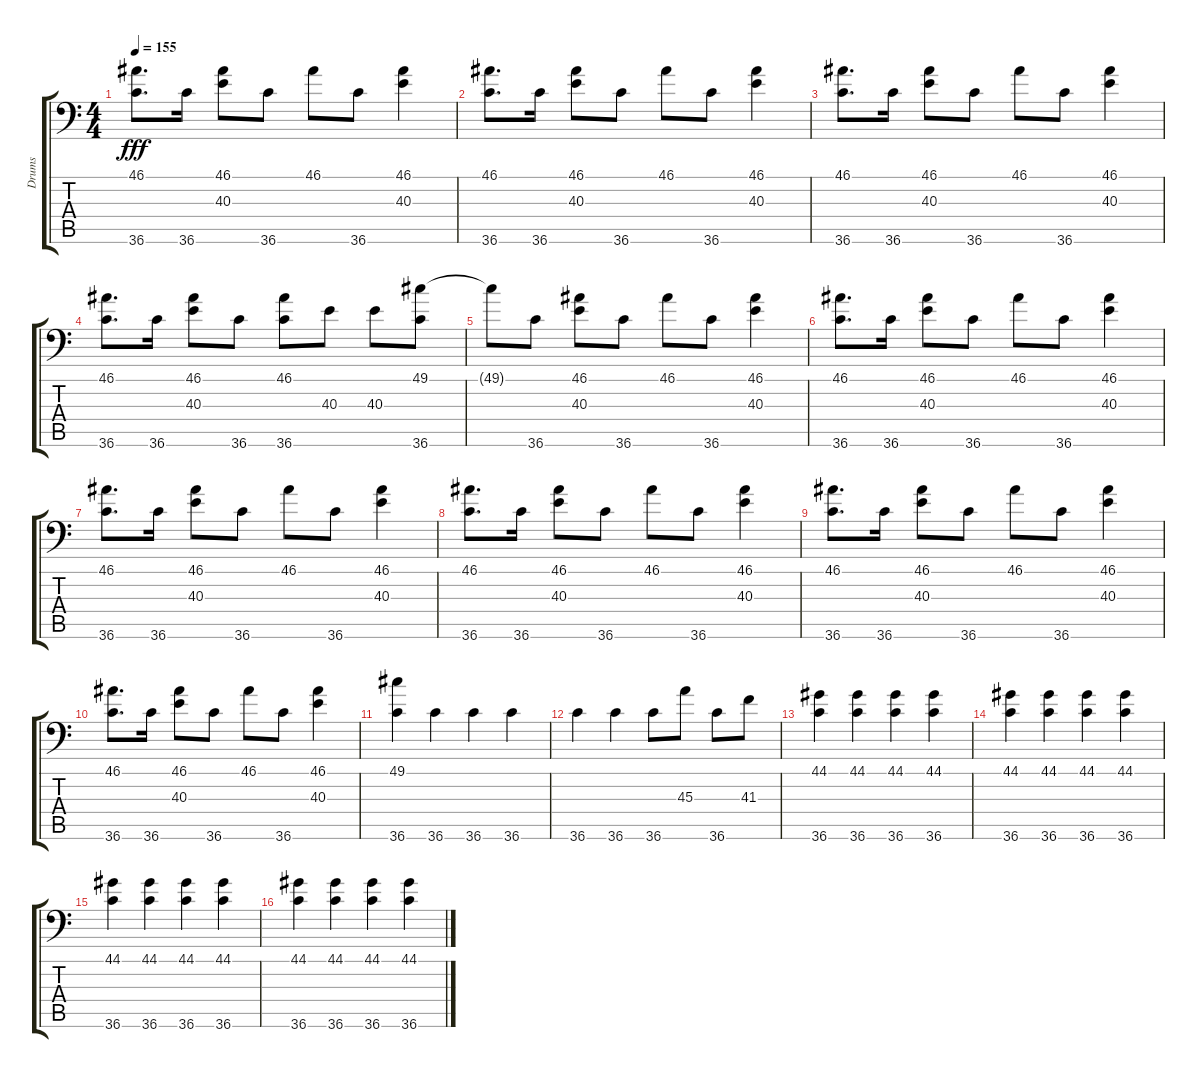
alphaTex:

\track ("Drums" "Drums") {instrument acousticgrandpiano}
\staff {score tabs}
\tuning (C-1 C-1 C-1 C-1 C-1 C-1) {hide}
\ts (4 4)
\tempo 155
\clef f4
\ks c
(46.1 36.6).8{d dy fff} 36.6.16 (46.1 40.3).8 36.6.8 46.1.8 36.6.8 (46.1 40.3).4 |
(46.1 36.6).8{d} 36.6.16 (46.1 40.3).8 36.6.8 46.1.8 36.6.8 (46.1 40.3).4 |
(46.1 36.6).8{d} 36.6.16 (46.1 40.3).8 36.6.8 46.1.8 36.6.8 (46.1 40.3).4 |
(46.1 36.6).8{d} 36.6.16 (46.1 40.3).8 36.6.8 (46.1 36.6).8 40.3.8 40.3.8 (49.1 36.6).8 |
49.1{t}.8 36.6.8 (46.1 40.3).8 36.6.8 46.1.8 36.6.8 (46.1 40.3).4 |
(46.1 36.6).8{d} 36.6.16 (46.1 40.3).8 36.6.8 46.1.8 36.6.8 (46.1 40.3).4 |
(46.1 36.6).8{d} 36.6.16 (46.1 40.3).8 36.6.8 46.1.8 36.6.8 (46.1 40.3).4 |
(46.1 36.6).8{d} 36.6.16 (46.1 40.3).8 36.6.8 46.1.8 36.6.8 (46.1 40.3).4 |
(46.1 36.6).8{d} 36.6.16 (46.1 40.3).8 36.6.8 46.1.8 36.6.8 (46.1 40.3).4 |
(46.1 36.6).8{d} 36.6.16 (46.1 40.3).8 36.6.8 46.1.8 36.6.8 (46.1 40.3).4 |
(49.1 36.6).4 36.6.4 36.6.4 36.6.4 |
36.6.4 36.6.4 36.6.8 45.3.8 36.6.8 41.3.8 |
(44.1 36.6).4 (44.1 36.6).4 (44.1 36.6).4 (44.1 36.6).4 |
(44.1 36.6).4 (44.1 36.6).4 (44.1 36.6).4 (44.1 36.6).4 |
(44.1 36.6).4 (44.1 36.6).4 (44.1 36.6).4 (44.1 36.6).4 |
(44.1 36.6).4 (44.1 36.6).4 (44.1 36.6).4 (44.1 36.6).4
